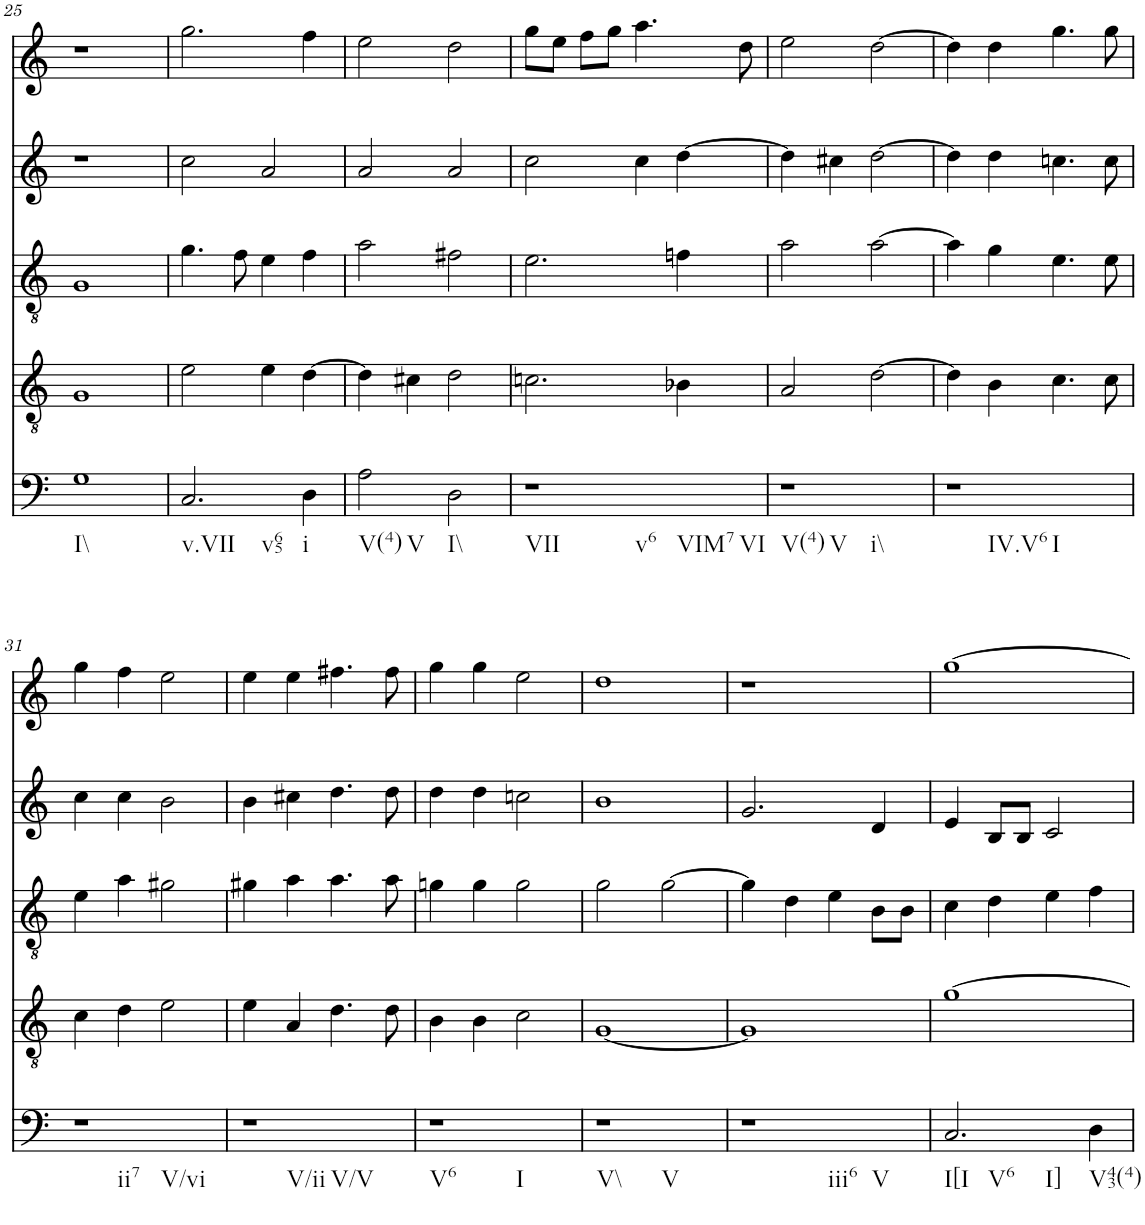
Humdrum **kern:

**kern	**kern	**kern	**kern	**kern
*part5	*part4	*part3	*part2	*part1
*staff5	*staff4	*staff3	*staff2	*staff1
*I"vox	*I"vox	*I"vox	*I"vox	*I"vox
!!LO:PB:g=z
*clefF4	*clefGv2	*clefGv2	*clefG2	*clefG2
*k[]	*k[]	*k[]	*k[]	*k[]
*M4/4	*M4/4	*M4/4	*M4/4	*M4/4
=25	=25	=25	=25	=25
!LO:TX:b:t=I\\	!	!	!	!
1G	1G	1G	1r	1r
=26	=26	=26	=26	=26
!LO:TX:b:t=v.VII	!	!	!	!
!LO:TX:b:t=v65	!	!	!	!
2.C/	2e\	4.g\	2cc\	2.gg\
.	.	8f\	.	.
.	4e\	4e\	2a/	.
!LO:TX:b:t=i	!	!	!	!
4D\	[4d\	4f\	.	4ff\
=27	=27	=27	=27	=27
!LO:TX:b:t=V(4)	!	!	!	!
!LO:TX:b:t=V	!	!	!	!
2A\	4d\]	2a\	2a/	2ee\
.	4c#X\	.	.	.
!LO:TX:b:t=I\\	!	!	!	!
2D\	2d\	2f#X\	2a/	2dd\
=28	=28	=28	=28	=28
!LO:TX:b:t=VII	!	!	!	!
!LO:TX:b:t=v6	!	!	!	!
!LO:TX:b:t=VIM7	!	!	!	!
!LO:TX:b:t=VI	!	!	!	!
1r	2.cn\	2.e\	2cc\	8gg\L
.	.	.	.	8ee\J
.	.	.	.	8ff\L
.	.	.	.	8gg\J
.	.	.	4cc\	4.aa\
.	4B-X\	4fn\	[4dd\	.
.	.	.	.	8dd\
=29	=29	=29	=29	=29
!LO:TX:b:t=V(4)	!	!	!	!
!LO:TX:b:t=V	!	!	!	!
!LO:TX:b:t=i\\	!	!	!	!
1r	2A/	2a\	4dd\]	2ee\
.	.	.	4cc#X\	.
.	[2d\	[2a\	[2dd\	[2dd\
=30	=30	=30	=30	=30
!LO:TX:b:t=IV.V6	!	!	!	!
!LO:TX:b:t=I	!	!	!	!
1r	4d\]	4a\]	4dd\]	4dd\]
.	4B\	4g\	4dd\	4dd\
.	4.c\	4.e\	4.ccn\	4.gg\
.	8c\	8e\	8cc\	8gg\
!!LO:LB:g=z
=31	=31	=31	=31	=31
!LO:TX:b:t=ii7	!	!	!	!
!LO:TX:b:t=V/vi	!	!	!	!
1r	4c\	4e\	4cc\	4gg\
.	4d\	4a\	4cc\	4ff\
.	2e\	2g#X\	2b\	2ee\
=32	=32	=32	=32	=32
!LO:TX:b:t=V/ii	!	!	!	!
!LO:TX:b:t=V/V	!	!	!	!
1r	4e\	4g#X\	4b\	4ee\
.	4A/	4a\	4cc#X\	4ee\
.	4.d\	4.a\	4.dd\	4.ff#X\
.	8d\	8a\	8dd\	8ff#\
=33	=33	=33	=33	=33
!LO:TX:b:t=V6	!	!	!	!
!LO:TX:b:t=I	!	!	!	!
1r	4B\	4gn\	4dd\	4gg\
.	4B\	4g\	4dd\	4gg\
.	2c\	2g\	2ccn\	2ee\
=34	=34	=34	=34	=34
!LO:TX:b:t=V\\	!	!	!	!
!LO:TX:b:t=V	!	!	!	!
1r	[1G	2g\	1b	1dd
.	.	[2g\	.	.
=35	=35	=35	=35	=35
!LO:TX:b:t=iii6	!	!	!	!
!LO:TX:b:t=V	!	!	!	!
1r	1G]	4g\]	2.g/	1r
.	.	4d\	.	.
.	.	4e\	.	.
.	.	8B\L	4d/	.
.	.	8B\J	.	.
=36	=36	=36	=36	=36
!LO:TX:b:t=I[I	!	!	!	!
!LO:TX:b:t=V6	!	!	!	!
!LO:TX:b:t=I]	!	!	!	!
2.C/	[1g	4c\	4e/	[1gg
.	.	4d\	8B/L	.
.	.	.	8B/J	.
.	.	4e\	2c/	.
!LO:TX:b:t=V43(4)	!	!	!	!
4D\	.	4f\	.	.
=	=	=	=	=
*-	*-	*-	*-	*-
